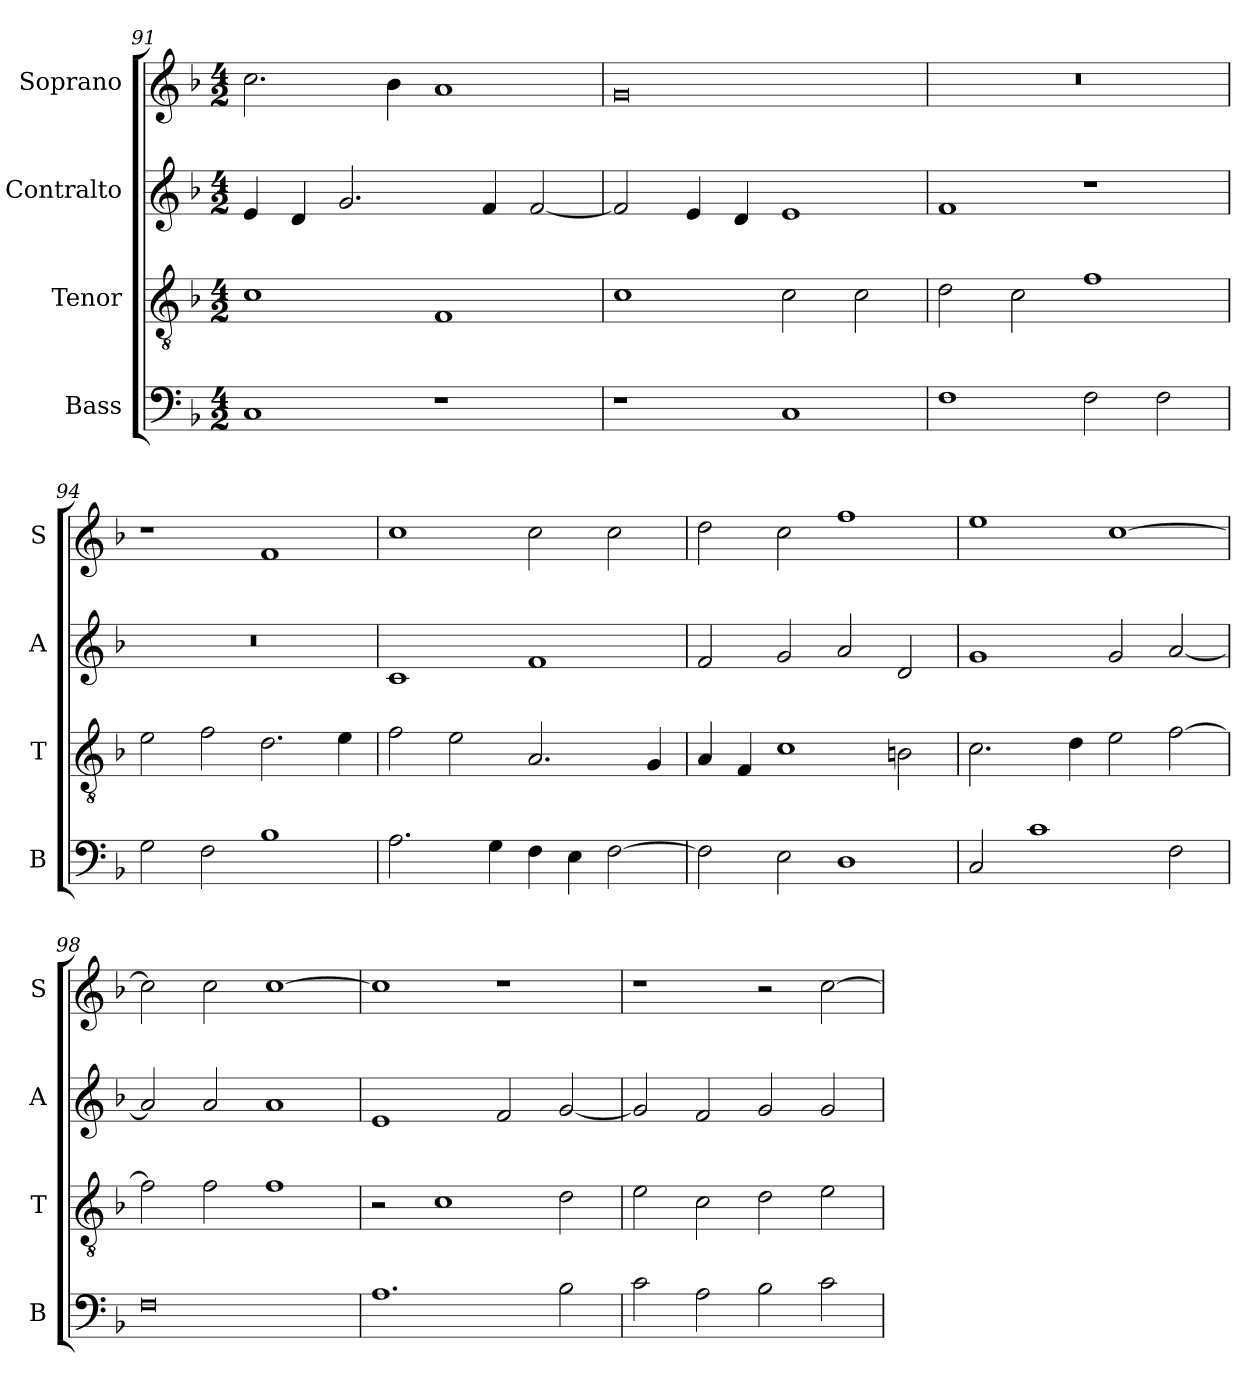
**kern	**kern	**kern	**kern
*part4	*part3	*part2	*part1
*staff4	*staff3	*staff2	*staff1
*I"Bass	*I"Tenor	*I"Contralto	*I"Soprano
*I'B	*I'T	*I'A	*I'S
*clefF4	*clefGv2	*clefG2	*clefG2
*k[b-]	*k[b-]	*k[b-]	*k[b-]
*F:ion	*F:ion	*F:ion	*F:ion
*M4/2	*M4/2	*M4/2	*M4/2
=91	=91	=91	=91
1C	1c	4e	2.cc
.	.	4d	.
.	.	2.g	.
.	.	.	4b-
1r	1F	.	1a
.	.	4f	.
.	.	[2f	.
=92	=92	=92	=92
1r	1c	2f]	0g
.	.	4e	.
.	.	4d	.
1C	2c	1e	.
.	2c	.	.
=93	=93	=93	=93
1F	2d	1f	0r
.	2c	.	.
2F	1f	1r	.
2F	.	.	.
=94	=94	=94	=94
2G	2e	0r	1r
2F	2f	.	.
1B-	2.d	.	1f
.	4e	.	.
=95	=95	=95	=95
2.A	2f	1c	1cc
.	2e	.	.
4G	.	.	.
4F	2.A	1f	2cc
4E	.	.	.
[2F	.	.	2cc
.	4G	.	.
=96	=96	=96	=96
2F]	4A	2f	2dd
.	4F	.	.
2E	1c	2g	2cc
1D	.	2a	1ff
.	2Bn	2d	.
=97	=97	=97	=97
2C	2.c	1g	1ee
1c	.	.	.
.	4d	.	.
.	2e	2g	[1cc
2F	[2f	[2a	.
=98	=98	=98	=98
0F	2f]	2a]	2cc]
.	2f	2a	2cc
.	1f	1a	[1cc
=99	=99	=99	=99
1.A	2r	1e	1cc]
.	1c	.	.
.	.	2f	1r
2B-	2d	[2g	.
=100	=100	=100	=100
2c	2e	2g]	1r
2A	2c	2f	.
2B-	2d	2g	2r
2c	2e	2g	[2cc
=	=	=	=
*-	*-	*-	*-
